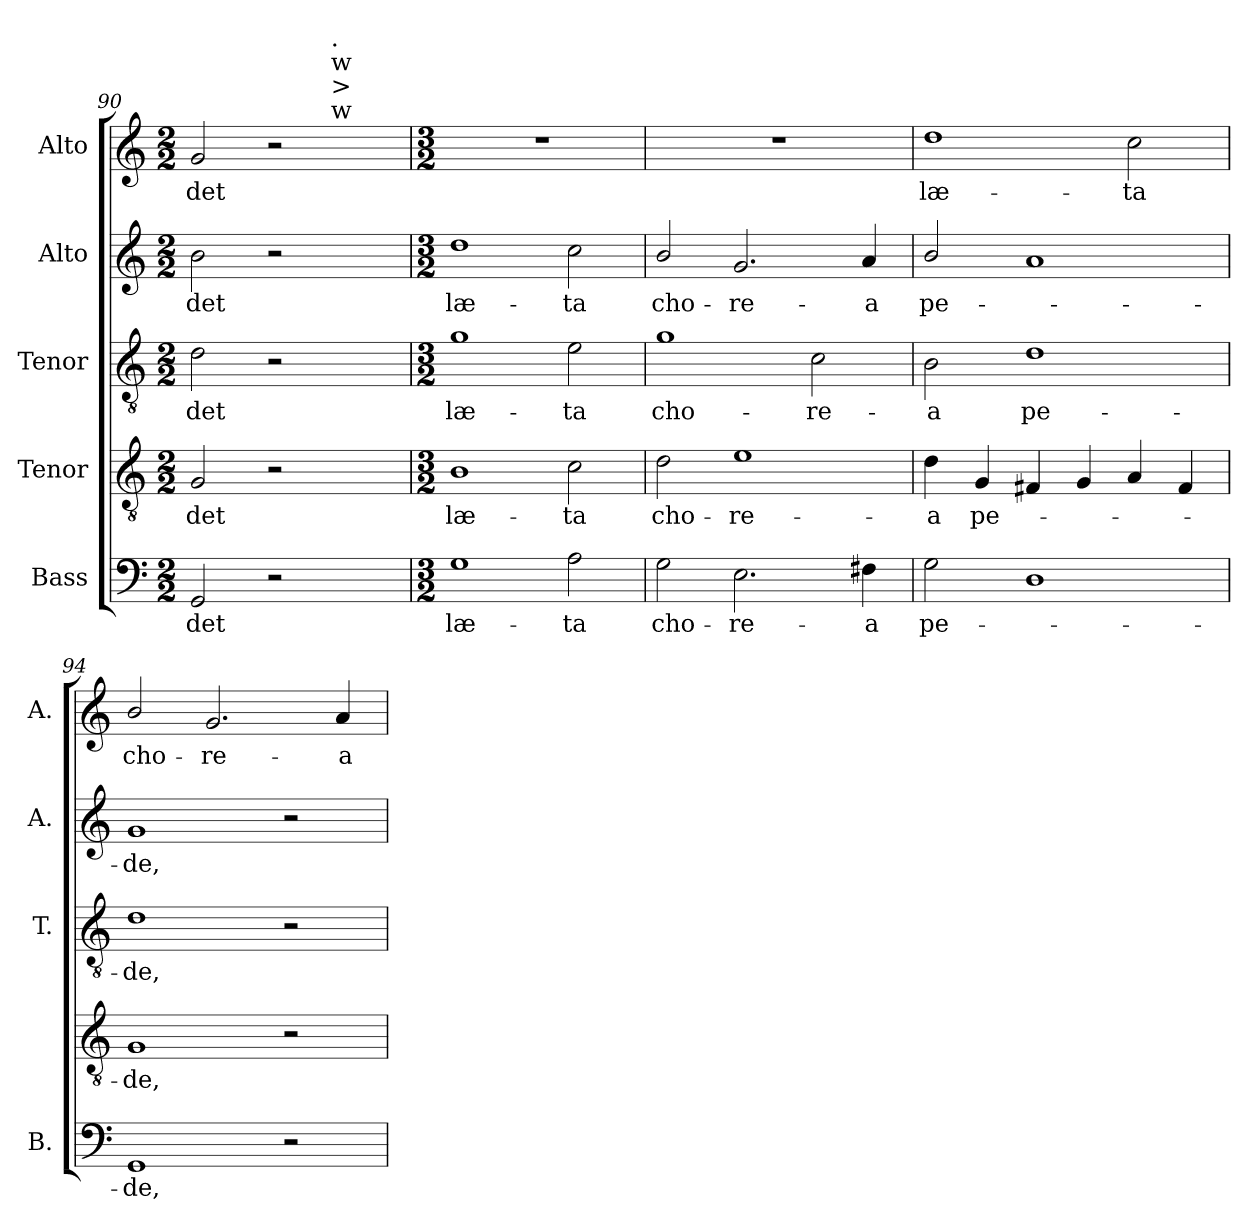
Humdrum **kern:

**kern	**text	**kern	**text	**kern	**text	**kern	**text	**kern	**text
*part5	*part5	*part4	*part4	*part3	*part3	*part2	*part2	*part1	*part1
*staff5	*staff5	*staff4	*staff4	*staff3	*staff3	*staff2	*staff2	*staff1	*staff1
*I"Bass	*	*I"Tenor	*	*I"Tenor	*	*I"Alto	*	*I"Alto	*
*I'B.	*	*	*	*I'T.	*	*I'A.	*	*I'A.	*
*clefF4	*	*clefGv2	*	*clefGv2	*	*clefG2	*	*clefG2	*
*	*	*ITrd7c12	*	*ITrd7c12	*	*	*	*	*
*k[]	*	*k[]	*	*k[]	*	*k[]	*	*k[]	*
*C:	*	*C:	*	*C:	*	*C:	*	*C:	*
*M2/2	*	*M2/2	*	*M2/2	*	*M2/2	*	*M2/2	*
=90	=90	=90	=90	=90	=90	=90	=90	=90	=90
!	!LO:LY:b:color=#000000	!	!	!	!	!	!	!	!
!	!	!	!LO:LY:b:color=#000000	!	!	!	!	!	!
!	!	!	!	!	!LO:LY:b:color=#000000	!	!	!	!
!	!	!	!	!	!	!	!LO:LY:b:color=#000000	!	!
!	!	!	!	!	!	!	!	!	!LO:LY:b:color=#000000
*	*	*	*	*	*	*	*	*^	*
2GGi/	-det	2GGi/	-det	2Di\	-det	2bi\	-det	2gi/	2ryy	-det
2r	.	2r	.	2r	.	2r	.	2r	8ryy	.
.	.	.	.	.	.	.	.	.	16ryy	.
.	.	.	.	.	.	.	.	.	128ryy	.
.	.	.	.	.	.	.	.	.	1024ryy	.
!	!	!	!	!	!	!	!	!	!LO:TX:a:t=w	!
!	!	!	!	!	!	!	!	!	!LO:TX:t=>	!
!	!	!	!	!	!	!	!	!	!LO:TX:t=w	!
!	!	!	!	!	!	!	!	!	!LO:TX:t=.	!
.	.	.	.	.	.	.	.	.	4ryy	.
.	.	.	.	.	.	.	.	.	32ryy	.
.	.	.	.	.	.	.	.	.	64ryy	.
.	.	.	.	.	.	.	.	.	256..ryy	.
*	*	*	*	*	*	*	*	*v	*v	*
!!LO:PB:g=z
=91	=91	=91	=91	=91	=91	=91	=91	=91	=91
*M3/2	*	*M3/2	*	*M3/2	*	*M3/2	*	*M3/2	*
*	*	*	*	*	*	*	*	*^	*
!	!LO:LY:b:color=#000000	!	!	!	!	!	!	!	!	!
*	*	*	*	*	*	*	*	*v	*v	*
*	*	*	*	*	*	*	*	*^	*
!	!	!	!LO:LY:b:color=#000000	!	!	!	!	!	!	!
*	*	*	*	*	*	*	*	*v	*v	*
*	*	*	*	*	*	*	*	*^	*
!	!	!	!	!	!LO:LY:b:color=#000000	!	!	!	!	!
*	*	*	*	*	*	*	*	*v	*v	*
*	*	*	*	*	*	*	*	*^	*
!	!	!	!	!	!	!	!LO:LY:b:color=#000000	!LO:N:vis=1	!	!
*	*	*	*	*	*	*	*	*v	*v	*
1Gi	læ-	1BBi	læ-	1Gi	læ-	1ddi	læ-	1.r	.
!	!LO:LY:b:color=#000000	!	!	!	!	!	!	!	!
!	!	!	!LO:LY:b:color=#000000	!	!	!	!	!	!
!	!	!	!	!	!LO:LY:b:color=#000000	!	!	!	!
!	!	!	!	!	!	!	!LO:LY:b:color=#000000	!	!
2Ai\	-ta	2Ci\	-ta	2Ei\	-ta	2cci\	-ta	.	.
=92	=92	=92	=92	=92	=92	=92	=92	=92	=92
!	!LO:LY:b:color=#000000	!	!	!	!	!	!	!	!
!	!	!	!LO:LY:b:color=#000000	!	!	!	!	!	!
!	!	!	!	!	!LO:LY:b:color=#000000	!	!	!	!
!	!	!	!	!	!	!	!LO:LY:b:color=#000000	!LO:N:vis=1	!
2Gi\	cho-	2Di\	cho-	1Gi	cho-	2bi/	cho-	1.r	.
!	!LO:LY:b:color=#000000	!	!	!	!	!	!	!	!
!	!	!	!LO:LY:b:color=#000000	!	!	!	!	!	!
!	!	!	!	!	!	!	!LO:LY:b:color=#000000	!	!
2.Ei\	-re-	1Ei	-re-	.	.	2.gi/	-re-	.	.
!	!	!	!	!	!LO:LY:b:color=#000000	!	!	!	!
.	.	.	.	2Ci\	-re-	.	.	.	.
!	!LO:LY:b:color=#000000	!	!	!	!	!	!	!	!
!	!	!	!	!	!	!	!LO:LY:b:color=#000000	!	!
4F#Xi\	-a	.	.	.	.	4ai/	-a	.	.
=93	=93	=93	=93	=93	=93	=93	=93	=93	=93
!	!LO:LY:b:color=#000000	!	!	!	!	!	!	!	!
!	!	!	!LO:LY:b:color=#000000	!	!	!	!	!	!
!	!	!	!	!	!LO:LY:b:color=#000000	!	!	!	!
!	!	!	!	!	!	!	!LO:LY:b:color=#000000	!	!
!	!	!	!	!	!	!	!	!	!LO:LY:b:color=#000000
2Gi\	pe-	4Di\	-a	2BBi\	-a	2bi/	pe-	1ddi	læ-
!	!	!	!LO:LY:b:color=#000000	!	!	!	!	!	!
.	.	4GGi/	pe-	.	.	.	.	.	.
!	!	!	!	!	!LO:LY:b:color=#000000	!	!	!	!
1Di	.	4FF#Xi/	.	1Di	pe-	1ai	.	.	.
.	.	4GGi/	.	.	.	.	.	.	.
!	!	!	!	!	!	!	!	!	!LO:LY:b:color=#000000
.	.	4AAi/	.	.	.	.	.	2cci\	-ta
.	.	4FF#i/	.	.	.	.	.	.	.
=94	=94	=94	=94	=94	=94	=94	=94	=94	=94
!	!LO:LY:b:color=#000000	!	!	!	!	!	!	!	!
!	!	!	!LO:LY:b:color=#000000	!	!	!	!	!	!
!	!	!	!	!	!LO:LY:b:color=#000000	!	!	!	!
!	!	!	!	!	!	!	!LO:LY:b:color=#000000	!	!
!	!	!	!	!	!	!	!	!	!LO:LY:b:color=#000000
1GGi	-de,	1GGi	-de,	1Di	-de,	1gi	-de,	2bi/	cho-
!	!	!	!	!	!	!	!	!	!LO:LY:b:color=#000000
.	.	.	.	.	.	.	.	2.gi/	-re-
2r	.	2r	.	2r	.	2r	.	.	.
!	!	!	!	!	!	!	!	!	!LO:LY:b:color=#000000
.	.	.	.	.	.	.	.	4ai/	-a
=	=	=	=	=	=	=	=	=	=
*-	*-	*-	*-	*-	*-	*-	*-	*-	*-
